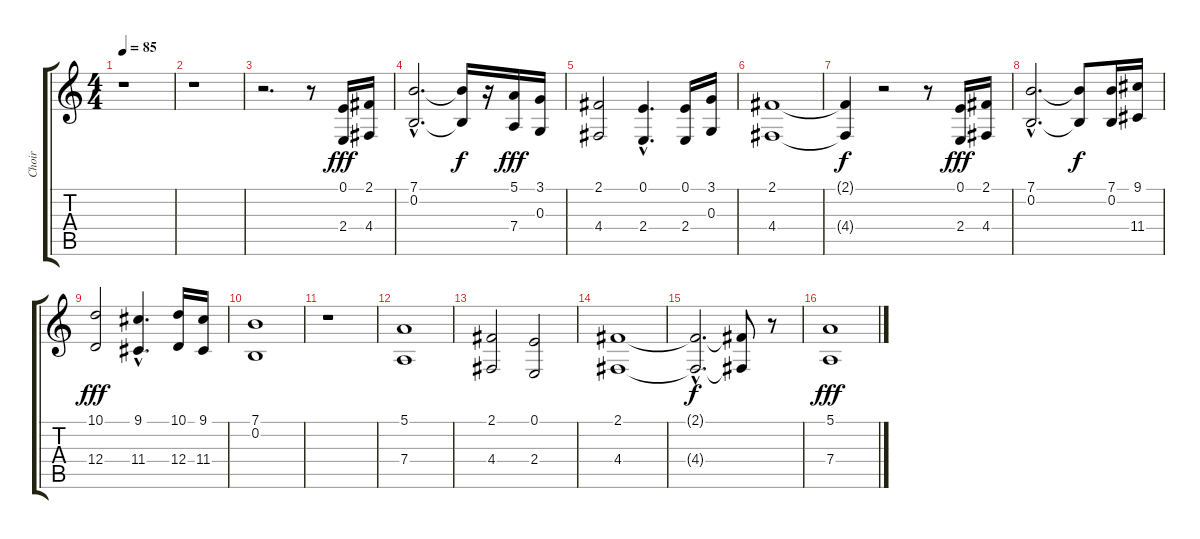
\track ("Choir" "Choir") {instrument choiraahs}
\staff {score tabs}
\tuning (E4 B3 G3 D3 A2 E2) {hide}
\ts (4 4)
\tempo 85
\clef g2
\ks c
r.1{dy f} |
r.1 |
r.2{d} r.8 (0.1 2.4).16{dy fff} (2.1 4.4).16 |
(7.1{hac} 0.2{hac}).2{d} (7.1{t} 0.2{t}).16{dy f} r.16 (5.1 7.4).16{dy fff} (3.1 0.3).16 |
(2.1 4.4).2 (0.1{hac} 2.4{hac}).4{d} (0.1 2.4).16 (3.1 0.3).16 |
(2.1 4.4).1 |
(2.1{t} 4.4{t}).4{dy f} r.2 r.8 (0.1 2.4).16{dy fff} (2.1 4.4).16 |
(7.1{hac} 0.2{hac}).2{d} (7.1{t} 0.2{t}).8{dy f} (7.1 0.2).16 (9.1 11.4).16 |
(10.1 12.4).2{dy fff} (9.1{hac} 11.4{hac}).4{d} (10.1 12.4).16 (9.1 11.4).16 |
(7.1 0.2).1 |
r.1 |
(5.1 7.4).1 |
(2.1 4.4).2 (0.1 2.4).2 |
(2.1 4.4).1 |
(2.1{hac t} 4.4{hac t}).2{d dy f} (2.1{t} 4.4{t}).8 r.8 |
(5.1 7.4).1{dy fff}
